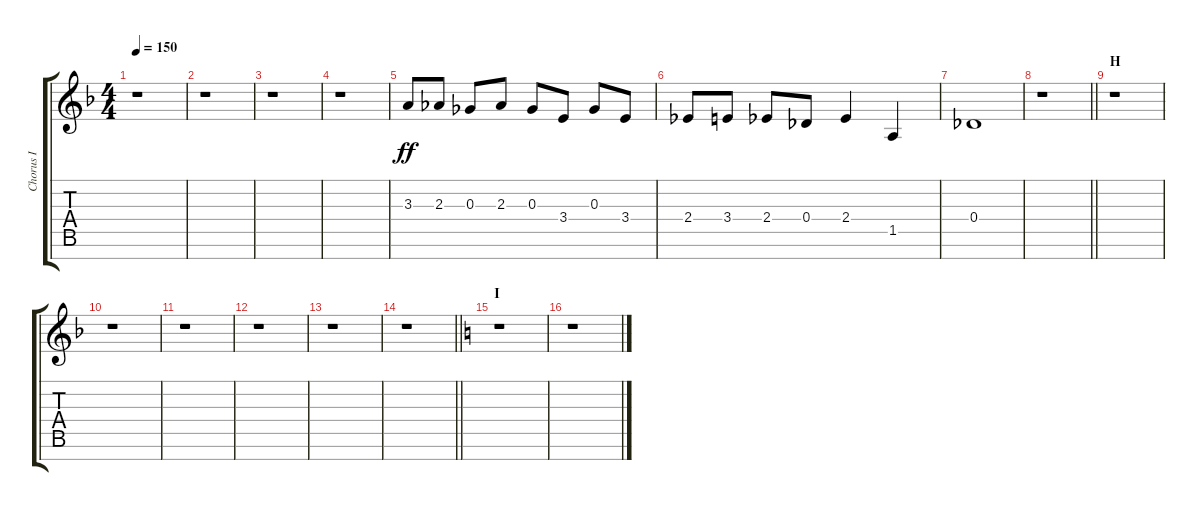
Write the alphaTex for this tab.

\track ("Chorus I" "Chorus I") {instrument voiceoohs}
\staff {score tabs}
\tuning (Eb5 Bb4 Gb4 Db4 Ab3 Eb3 Bb2) {hide}
\ts (4 4)
\tempo 150
\clef g2
\ks f
r.1{dy ff} |
r.1 |
r.1 |
r.1 |
3.3.8 2.3.8 0.3.8 2.3.8 0.3.8 3.4.8 0.3.8 3.4.8 |
2.4.8 3.4.8 2.4.8 0.4.8 2.4.4 1.5.4 |
0.4.1 |
\barLineRight lightlight
r.1 |
\section ("" "H")
r.1 |
r.1 |
r.1 |
r.1 |
r.1 |
\barLineRight lightlight
r.1 |
\section ("" "I")
\ks c
r.1 |
r.1
